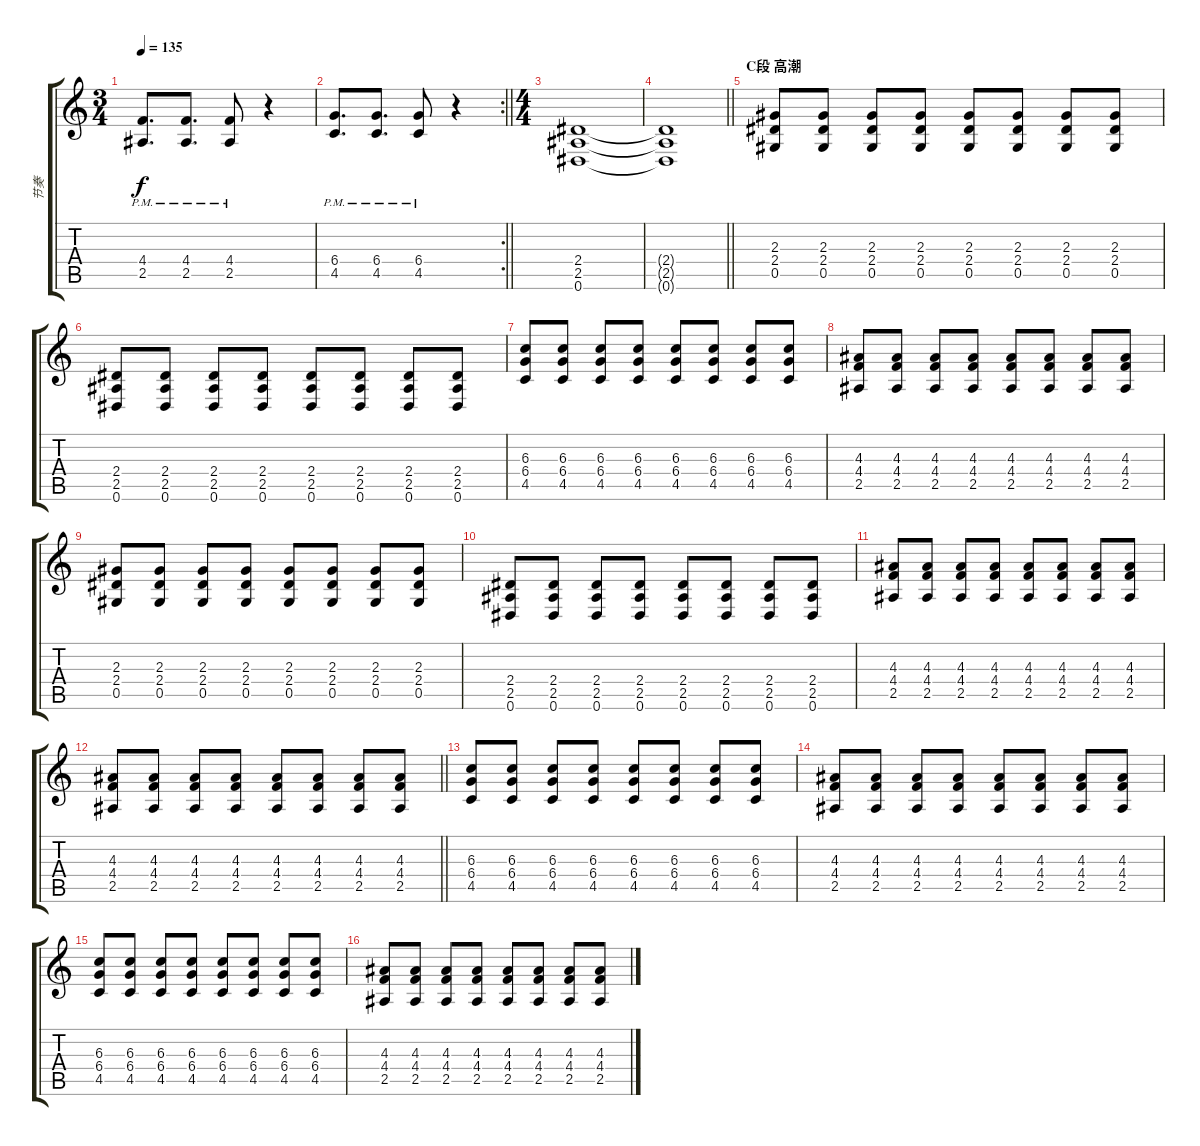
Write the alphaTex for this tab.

\track ("节奏 " "节奏 ") {instrument distortionguitar}
\staff {score tabs}
\tuning (Eb4 Bb3 Gb3 Db3 Ab2 Eb2) {hide}
\ts (3 4)
\tempo 135
\clef g2
\ks c
(4.4{pm} 2.5{pm}).8{d dy f} (4.4{pm} 2.5{pm}).8{d} (4.4{pm} 2.5{pm}).8 r.4 |
\rc 2
\barLineRight lightlight
(6.4{pm} 4.5{pm}).8{d} (6.4{pm} 4.5{pm}).8{d} (6.4{pm} 4.5{pm}).8 r.4 |
\ts (4 4)
(2.4 2.5 0.6).1 |
\barLineRight lightlight
(2.4{t} 2.5{t} 0.6{t}).1 |
\section ("" "C段 高潮")
(2.3 2.4 0.5).8 (2.3 2.4 0.5).8 (2.3 2.4 0.5).8 (2.3 2.4 0.5).8 (2.3 2.4 0.5).8 (2.3 2.4 0.5).8 (2.3 2.4 0.5).8 (2.3 2.4 0.5).8 |
(2.4 2.5 0.6).8 (2.4 2.5 0.6).8 (2.4 2.5 0.6).8 (2.4 2.5 0.6).8 (2.4 2.5 0.6).8 (2.4 2.5 0.6).8 (2.4 2.5 0.6).8 (2.4 2.5 0.6).8 |
(6.3 6.4 4.5).8 (6.3 6.4 4.5).8 (6.3 6.4 4.5).8 (6.3 6.4 4.5).8 (6.3 6.4 4.5).8 (6.3 6.4 4.5).8 (6.3 6.4 4.5).8 (6.3 6.4 4.5).8 |
(4.3 4.4 2.5).8 (4.3 4.4 2.5).8 (4.3 4.4 2.5).8 (4.3 4.4 2.5).8 (4.3 4.4 2.5).8 (4.3 4.4 2.5).8 (4.3 4.4 2.5).8 (4.3 4.4 2.5).8 |
(2.3 2.4 0.5).8 (2.3 2.4 0.5).8 (2.3 2.4 0.5).8 (2.3 2.4 0.5).8 (2.3 2.4 0.5).8 (2.3 2.4 0.5).8 (2.3 2.4 0.5).8 (2.3 2.4 0.5).8 |
(2.4 2.5 0.6).8 (2.4 2.5 0.6).8 (2.4 2.5 0.6).8 (2.4 2.5 0.6).8 (2.4 2.5 0.6).8 (2.4 2.5 0.6).8 (2.4 2.5 0.6).8 (2.4 2.5 0.6).8 |
(4.3 4.4 2.5).8 (4.3 4.4 2.5).8 (4.3 4.4 2.5).8 (4.3 4.4 2.5).8 (4.3 4.4 2.5).8 (4.3 4.4 2.5).8 (4.3 4.4 2.5).8 (4.3 4.4 2.5).8 |
\barLineRight lightlight
(4.3 4.4 2.5).8 (4.3 4.4 2.5).8 (4.3 4.4 2.5).8 (4.3 4.4 2.5).8 (4.3 4.4 2.5).8 (4.3 4.4 2.5).8 (4.3 4.4 2.5).8 (4.3 4.4 2.5).8 |
(6.3 6.4 4.5).8 (6.3 6.4 4.5).8 (6.3 6.4 4.5).8 (6.3 6.4 4.5).8 (6.3 6.4 4.5).8 (6.3 6.4 4.5).8 (6.3 6.4 4.5).8 (6.3 6.4 4.5).8 |
(4.3 4.4 2.5).8 (4.3 4.4 2.5).8 (4.3 4.4 2.5).8 (4.3 4.4 2.5).8 (4.3 4.4 2.5).8 (4.3 4.4 2.5).8 (4.3 4.4 2.5).8 (4.3 4.4 2.5).8 |
(6.3 6.4 4.5).8 (6.3 6.4 4.5).8 (6.3 6.4 4.5).8 (6.3 6.4 4.5).8 (6.3 6.4 4.5).8 (6.3 6.4 4.5).8 (6.3 6.4 4.5).8 (6.3 6.4 4.5).8 |
(4.3 4.4 2.5).8 (4.3 4.4 2.5).8 (4.3 4.4 2.5).8 (4.3 4.4 2.5).8 (4.3 4.4 2.5).8 (4.3 4.4 2.5).8 (4.3 4.4 2.5).8 (4.3 4.4 2.5).8
